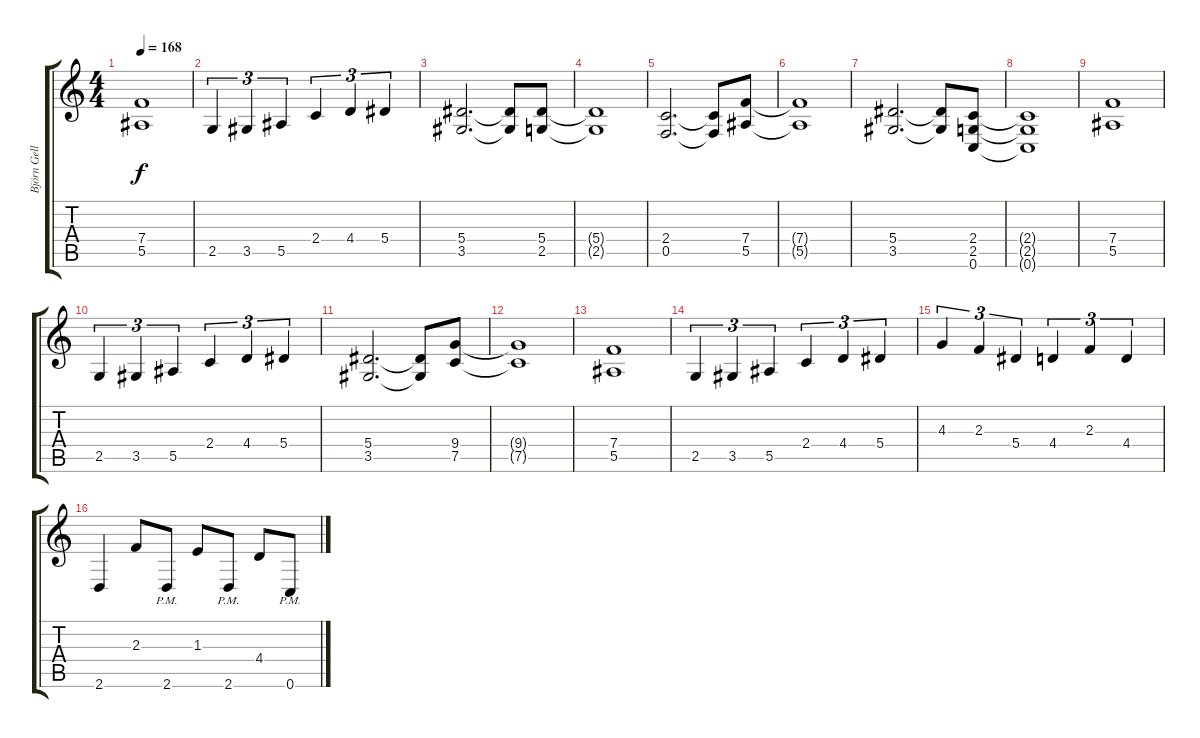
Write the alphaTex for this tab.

\track ("Björn Gellotte" "Björn Gell") {instrument distortionguitar}
\staff {score tabs}
\tuning (C4 G3 Eb3 Bb2 F2 C2) {hide}
\ts (4 4)
\tempo 168
\clef g2
\ks c
(7.4 5.5).1{dy f} |
2.5.4{tu (3 2) balance 16} 3.5.4{tu (3 2)} 5.5.4{tu (3 2)} 2.4.4{tu (3 2)} 4.4.4{tu (3 2)} 5.4.4{tu (3 2)} |
(5.4 3.5).2{d balance 8} (5.4{t} 3.5{t}).8 (5.4 2.5).8 |
(5.4{t} 2.5{t}).1 |
(2.4 0.5).2{d} (2.4{t} 0.5{t}).8 (7.4 5.5).8 |
(7.4{t} 5.5{t}).1 |
(5.4 3.5).2{d} (5.4{t} 3.5{t}).8 (2.4 2.5 0.6).8 |
(2.4{t} 2.5{t} 0.6{t}).1 |
(7.4 5.5).1 |
2.5.4{tu (3 2) balance 16} 3.5.4{tu (3 2)} 5.5.4{tu (3 2)} 2.4.4{tu (3 2)} 4.4.4{tu (3 2)} 5.4.4{tu (3 2)} |
(5.4 3.5).2{d balance 8} (5.4{t} 3.5{t}).8 (9.4 7.5).8 |
(9.4{t} 7.5{t}).1 |
(7.4 5.5).1 |
2.5.4{tu (3 2) balance 16} 3.5.4{tu (3 2)} 5.5.4{tu (3 2)} 2.4.4{tu (3 2)} 4.4.4{tu (3 2)} 5.4.4{tu (3 2)} |
4.3.4{tu (3 2)} 2.3.4{tu (3 2)} 5.4.4{tu (3 2)} 4.4.4{tu (3 2)} 2.3.4{tu (3 2)} 4.4.4{tu (3 2)} |
2.6.4{balance 12} 2.3.8 2.6{pm}.8 1.3.8 2.6{pm}.8 4.4.8 0.6{pm}.8
